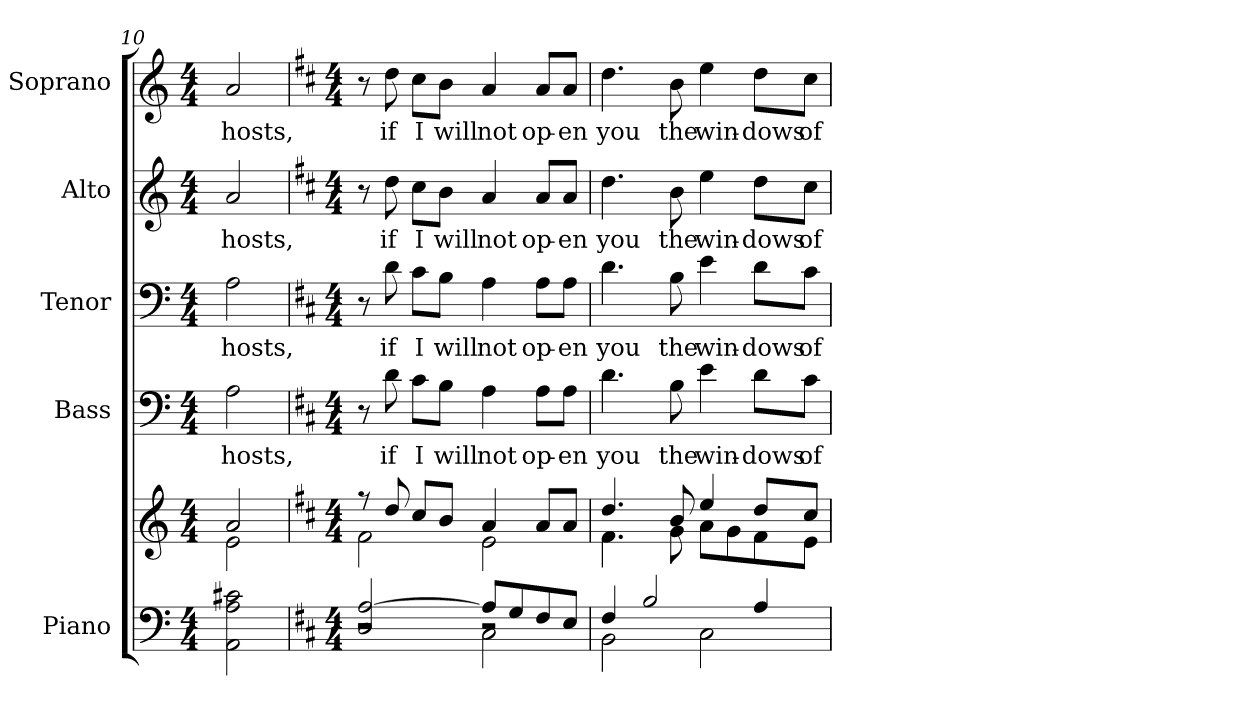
**kern	**kern	**kern	**text	**kern	**text	**kern	**text	**kern	**text
*part5	*part5	*part4	*part4	*part3	*part3	*part2	*part2	*part1	*part1
*staff6	*staff5	*staff4	*staff4	*staff3	*staff3	*staff2	*staff2	*staff1	*staff1
*I"Piano	*	*I"Bass	*	*I"Tenor	*	*I"Alto	*	*I"Soprano	*
*I'Pno.	*	*I'B.	*	*I'T.	*	*I'A.	*	*I'S.	*
*clefF4	*clefG2	*clefF4	*	*clefF4	*	*clefG2	*	*clefG2	*
*k[]	*k[]	*k[]	*	*k[]	*	*k[]	*	*k[]	*
*C:	*C:	*C:	*	*C:	*	*C:	*	*C:	*
*M4/4	*M4/4	*M4/4	*	*M4/4	*	*M4/4	*	*M4/4	*
=10	=10	=10	=10	=10	=10	=10	=10	=10	=10
*	*^	*	*	*	*	*	*	*	*
!	!	!	!	!LO:LY:b:color=#000000	!	!	!	!	!	!
!	!	!	!	!	!	!LO:LY:b:color=#000000	!	!	!	!
!	!	!	!	!	!	!	!	!LO:LY:b:color=#000000	!	!
!	!	!	!	!	!	!	!	!	!	!LO:LY:b:color=#000000
2AAi\ 2Ai 2c#Xi	2ai/	2ei\	2Ai\	hosts,	2Ai\	hosts,	2ai/	hosts,	2ai/	hosts,
!!LO:PB:g=z
=11	=11	=11	=11	=11	=11	=11	=11	=11	=11	=11
*k[f#c#]	*k[f#c#]	*	*k[f#c#]	*	*k[f#c#]	*	*k[f#c#]	*	*k[f#c#]	*
*D:	*D:	*	*D:	*	*D:	*	*D:	*	*D:	*
*M4/4	*M4/4	*	*M4/4	*	*M4/4	*	*M4/4	*	*M4/4	*
*^	*	*	*	*	*	*	*	*	*	*
*	*^	*	*	*	*	*	*	*	*	*	*
2Di/ [>2Ai	2r	2r	8r	2f#i\	8r	.	8r	.	8r	.	8r	.
!	!	!	!	!	!	!LO:LY:b:color=#000000	!	!	!	!	!	!
!	!	!	!	!	!	!	!	!LO:LY:b:color=#000000	!	!	!	!
!	!	!	!	!	!	!	!	!	!	!LO:LY:b:color=#000000	!	!
!	!	!	!	!	!	!	!	!	!	!	!	!LO:LY:b:color=#000000
.	.	.	8ddi/	.	8di\	if	8di\	if	8ddi\	if	8ddi\	if
!	!	!	!	!	!	!LO:LY:b:color=#000000	!	!	!	!	!	!
!	!	!	!	!	!	!	!	!LO:LY:b:color=#000000	!	!	!	!
!	!	!	!	!	!	!	!	!	!	!LO:LY:b:color=#000000	!	!
!	!	!	!	!	!	!	!	!	!	!	!	!LO:LY:b:color=#000000
.	.	.	8cc#i/L	.	8c#i\L	I	8c#i\L	I	8cc#i\L	I	8cc#i\L	I
!	!	!	!	!	!	!LO:LY:b:color=#000000	!	!	!	!	!	!
!	!	!	!	!	!	!	!	!LO:LY:b:color=#000000	!	!	!	!
!	!	!	!	!	!	!	!	!	!	!LO:LY:b:color=#000000	!	!
!	!	!	!	!	!	!	!	!	!	!	!	!LO:LY:b:color=#000000
.	.	.	8bi/J	.	8Bi\J	will	8Bi\J	will	8bi\J	will	8bi\J	will
!	!	!	!	!	!	!LO:LY:b:color=#000000	!	!	!	!	!	!
!	!	!	!	!	!	!	!	!LO:LY:b:color=#000000	!	!	!	!
!	!	!	!	!	!	!	!	!	!	!LO:LY:b:color=#000000	!	!
!	!	!	!	!	!	!	!	!	!	!	!	!LO:LY:b:color=#000000
2r	2C#i\	8Ai/L]	4ai/	2ei\	4Ai\	not	4Ai\	not	4ai/	not	4ai/	not
.	.	8Gi/	.	.	.	.	.	.	.	.	.	.
!	!	!	!	!	!	!LO:LY:b:color=#000000	!	!	!	!	!	!
!	!	!	!	!	!	!	!	!LO:LY:b:color=#000000	!	!	!	!
!	!	!	!	!	!	!	!	!	!	!LO:LY:b:color=#000000	!	!
!	!	!	!	!	!	!	!	!	!	!	!	!LO:LY:b:color=#000000
.	.	8F#i/	8ai/L	.	8Ai\L	op-	8Ai\L	op-	8ai/L	op-	8ai/L	op-
!	!	!	!	!	!	!LO:LY:b:color=#000000	!	!	!	!	!	!
!	!	!	!	!	!	!	!	!LO:LY:b:color=#000000	!	!	!	!
!	!	!	!	!	!	!	!	!	!	!LO:LY:b:color=#000000	!	!
!	!	!	!	!	!	!	!	!	!	!	!	!LO:LY:b:color=#000000
.	.	8Ei/J	8ai/J	.	8Ai\J	-en	8Ai\J	-en	8ai/J	-en	8ai/J	-en
*	*v	*v	*	*	*	*	*	*	*	*	*	*
=12	=12	=12	=12	=12	=12	=12	=12	=12	=12	=12	=12
*	*^	*	*	*	*	*	*	*	*	*	*
!	!	!	!	!	!	!LO:LY:b:color=#000000	!	!	!	!	!	!
*	*v	*v	*	*	*	*	*	*	*	*	*	*
*	*^	*	*	*	*	*	*	*	*	*	*
!	!	!	!	!	!	!	!	!LO:LY:b:color=#000000	!	!	!	!
*	*v	*v	*	*	*	*	*	*	*	*	*	*
*	*^	*	*	*	*	*	*	*	*	*	*
!	!	!	!	!	!	!	!	!	!	!LO:LY:b:color=#000000	!	!
*	*v	*v	*	*	*	*	*	*	*	*	*	*
*	*^	*	*	*	*	*	*	*	*	*	*
!	!	!	!	!	!	!	!	!	!	!	!	!LO:LY:b:color=#000000
*	*v	*v	*	*	*	*	*	*	*	*	*	*
4F#i/	2BBi\	4.ddi/	4.f#i\	4.di\	you	4.di\	you	4.ddi\	you	4.ddi\	you
2Bi/	.	.	.	.	.	.	.	.	.	.	.
!	!	!	!	!	!LO:LY:b:color=#000000	!	!	!	!	!	!
!	!	!	!	!	!	!	!LO:LY:b:color=#000000	!	!	!	!
!	!	!	!	!	!	!	!	!	!LO:LY:b:color=#000000	!	!
!	!	!	!	!	!	!	!	!	!	!	!LO:LY:b:color=#000000
.	.	8bi/	8gi\	8Bi\	the	8Bi\	the	8bi\	the	8bi\	the
!	!	!	!	!	!LO:LY:b:color=#000000	!	!	!	!	!	!
!	!	!	!	!	!	!	!LO:LY:b:color=#000000	!	!	!	!
!	!	!	!	!	!	!	!	!	!LO:LY:b:color=#000000	!	!
!	!	!	!	!	!	!	!	!	!	!	!LO:LY:b:color=#000000
.	2C#i\	4eei/	8ai\L	4ei\	win-	4ei\	win-	4eei\	win-	4eei\	win-
.	.	.	8gi\	.	.	.	.	.	.	.	.
!	!	!	!	!	!LO:LY:b:color=#000000	!	!	!	!	!	!
!	!	!	!	!	!	!	!LO:LY:b:color=#000000	!	!	!	!
!	!	!	!	!	!	!	!	!	!LO:LY:b:color=#000000	!	!
!	!	!	!	!	!	!	!	!	!	!	!LO:LY:b:color=#000000
4Ai/	.	8ddi/L	8f#i\	8di\L	-dows	8di\L	-dows	8ddi\L	-dows	8ddi\L	-dows
!	!	!	!	!	!LO:LY:b:color=#000000	!	!	!	!	!	!
!	!	!	!	!	!	!	!LO:LY:b:color=#000000	!	!	!	!
!	!	!	!	!	!	!	!	!	!LO:LY:b:color=#000000	!	!
!	!	!	!	!	!	!	!	!	!	!	!LO:LY:b:color=#000000
.	.	8cc#i/J	8ei\J	8c#i\J	of	8c#i\J	of	8cc#i\J	of	8cc#i\J	of
*v	*v	*	*	*	*	*	*	*	*	*	*
*	*v	*v	*	*	*	*	*	*	*	*
=	=	=	=	=	=	=	=	=	=
*-	*-	*-	*-	*-	*-	*-	*-	*-	*-
